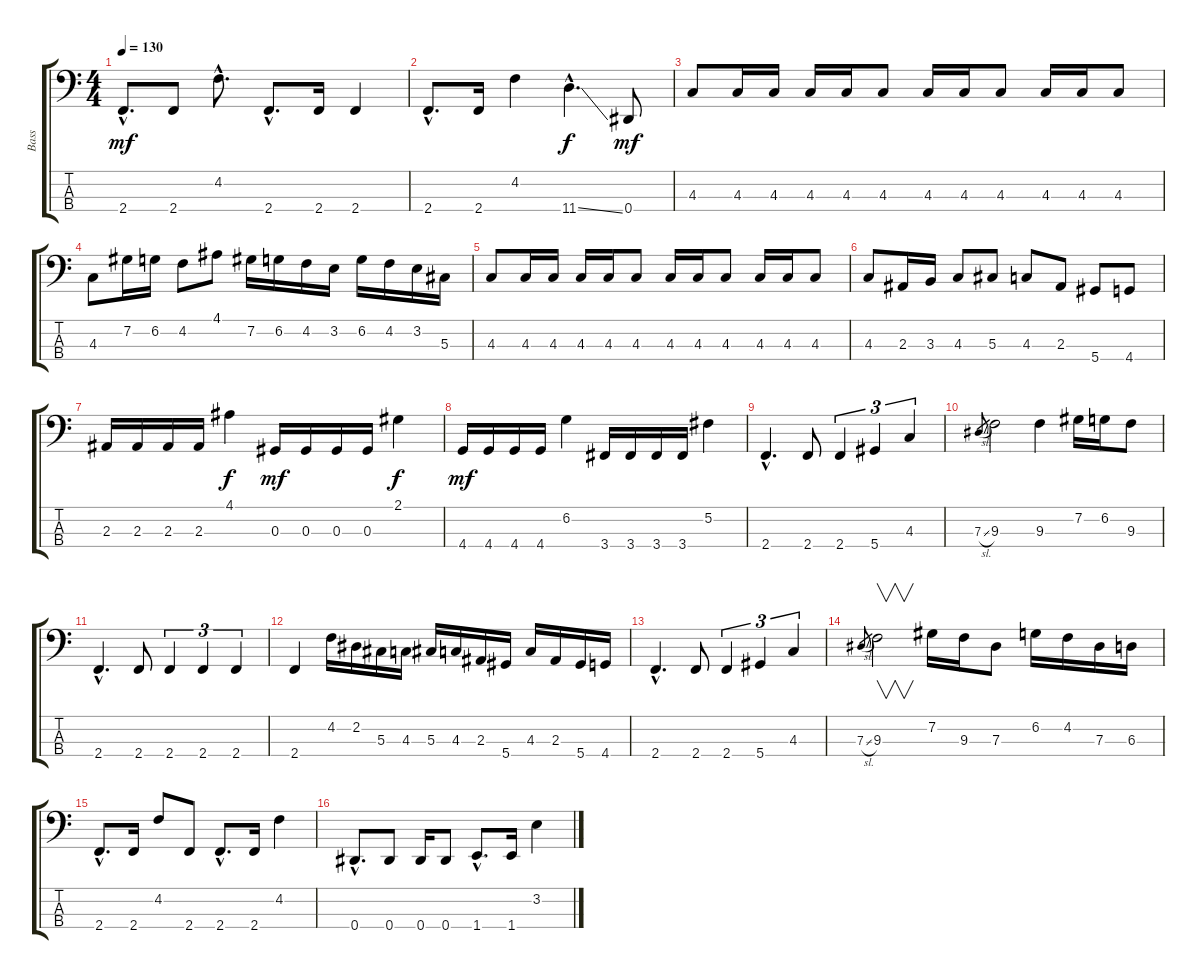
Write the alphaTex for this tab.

\track ("Bass" "Bass") {instrument electricbasspick}
\staff {score tabs}
\tuning (Gb2 Db2 Ab1 Eb1) {hide}
\ts (4 4)
\tempo 130
\clef f4
\ks c
2.4{hac}.8{d dy mf} 2.4.8 4.2{hac}.8{d} 2.4{hac}.8{d} 2.4.16 2.4.4 |
2.4{hac}.8{d} 2.4.16 4.2.4 11.4{ss hac}.4{d dy f} 0.4.8{dy mf} |
4.3.8 4.3.16 4.3.16 4.3.16 4.3.16 4.3.8 4.3.16 4.3.16 4.3.8 4.3.16 4.3.16 4.3.8 |
4.3.8 7.2.16 6.2.16 4.2.8 4.1.8 7.2.16 6.2.16 4.2.16 3.2.16 6.2.16 4.2.16 3.2.16 5.3.16 |
4.3.8 4.3.16 4.3.16 4.3.16 4.3.16 4.3.8 4.3.16 4.3.16 4.3.8 4.3.16 4.3.16 4.3.8 |
4.3.8 2.3.16 3.3.16 4.3.8 5.3.8 4.3.8 2.3.8 5.4.8 4.4.8 |
2.3.16 2.3.16 2.3.16 2.3.16 4.1.4{dy f} 0.3.16{dy mf} 0.3.16 0.3.16 0.3.16 2.1.4{dy f} |
4.4.16{dy mf} 4.4.16 4.4.16 4.4.16 6.2.4 3.4.16 3.4.16 3.4.16 3.4.16 5.2.4 |
2.4{hac}.4{d} 2.4.8 2.4.4{tu (3 2)} 5.4.4{tu (3 2)} 4.3.4{tu (3 2)} |
7.3{sl}.8{gr} 9.3.2 9.3.4 7.2.16 6.2.16 9.3.8 |
2.4{hac}.4{d} 2.4.8 2.4.4{tu (3 2)} 2.4.4{tu (3 2)} 2.4.4{tu (3 2)} |
2.4.4 4.2.16 2.2.16 5.3.16 4.3.16 5.3.16 4.3.16 2.3.16 5.4.16 4.3.16 2.3.16 5.4.16 4.4.16 |
2.4{hac}.4{d} 2.4.8 2.4.4{tu (3 2)} 5.4.4{tu (3 2)} 4.3.4{tu (3 2)} |
7.3{sl}.8{gr} 9.3.2{v} 7.2.16 9.3.16 7.3.8 6.2.16 4.2.16 7.3.16 6.3.16 |
2.4{hac}.8{d} 2.4.16 4.2.8 2.4.8 2.4{hac}.8{d} 2.4.16 4.2.4 |
0.4{hac}.8{d} 0.4.8 0.4.16 0.4.8 1.4{hac}.8{d} 1.4.16 3.2.4
